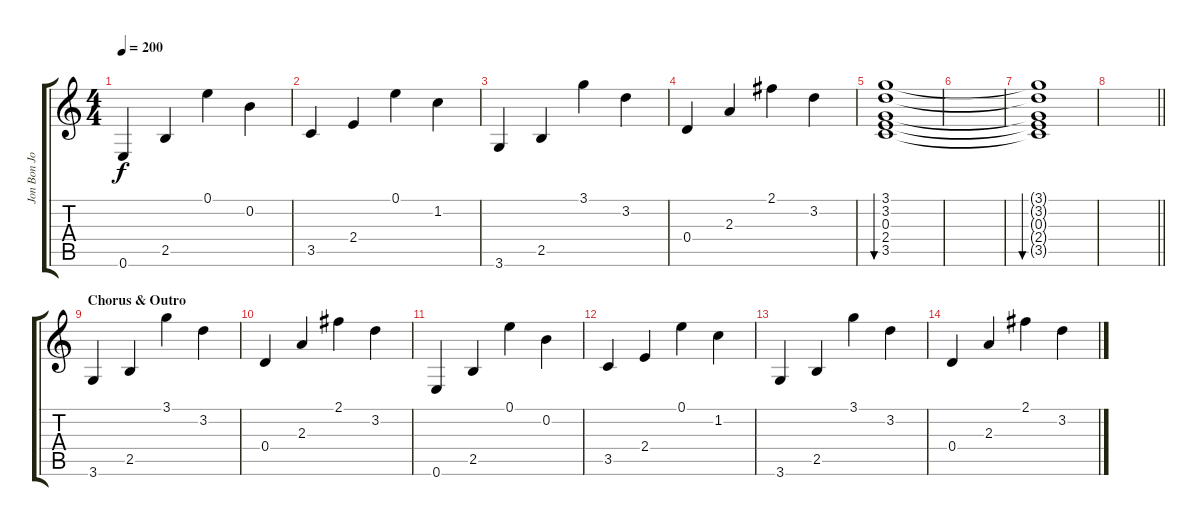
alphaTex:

\track ("Jon Bon Jovi" "Jon Bon Jo") {instrument acousticguitarsteel}
\staff {score tabs}
\tuning (E4 B3 G3 D3 A2 E2) {hide}
\ts (4 4)
\tempo 200
\clef g2
\ks c
0.6.4{dy f} 2.5.4 0.1.4 0.2.4 |
3.5.4 2.4.4 0.1.4 1.2.4 |
3.6.4 2.5.4 3.1.4 3.2.4 |
0.4.4 2.3.4 2.1.4 3.2.4 |
(3.1 3.2 0.3 2.4 3.5).1{bu 480} |
|
(3.1{t} 3.2{t} 0.3{t} 2.4{t} 3.5{t}).1{bu 480} |
\barLineRight lightlight
|
\section ("" "Chorus & Outro")
3.6.4 2.5.4 3.1.4 3.2.4 |
0.4.4 2.3.4 2.1.4 3.2.4 |
0.6.4 2.5.4 0.1.4 0.2.4 |
3.5.4 2.4.4 0.1.4 1.2.4 |
3.6.4 2.5.4 3.1.4 3.2.4 |
0.4.4 2.3.4 2.1.4 3.2.4
